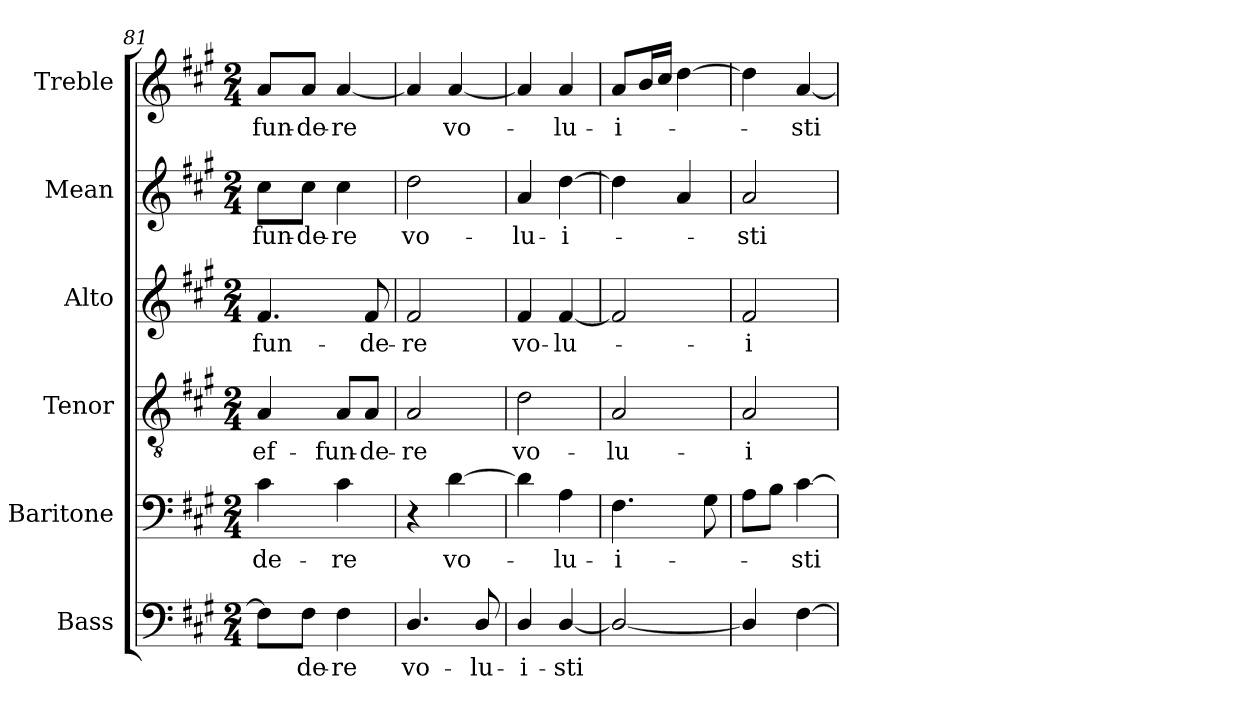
**kern	**text	**kern	**text	**kern	**text	**kern	**text	**kern	**text	**kern	**text
*part6	*part6	*part5	*part5	*part4	*part4	*part3	*part3	*part2	*part2	*part1	*part1
*staff6	*staff6	*staff5	*staff5	*staff4	*staff4	*staff3	*staff3	*staff2	*staff2	*staff1	*staff1
*I"Bass	*	*I"Baritone	*	*I"Tenor	*	*I"Alto	*	*I"Mean	*	*I"Treble	*
*I'B.	*	*I'Bar.	*	*I'T.	*	*I'A.	*	*I'M.	*	*I'Tr.	*
*clefF4	*	*clefF4	*	*clefGv2	*	*clefG2	*	*clefG2	*	*clefG2	*
*	*	*	*	*ITrd7c12	*	*	*	*	*	*	*
*k[f#c#g#]	*	*k[f#c#g#]	*	*k[f#c#g#]	*	*k[f#c#g#]	*	*k[f#c#g#]	*	*k[f#c#g#]	*
*A:	*	*A:	*	*A:	*	*A:	*	*A:	*	*A:	*
*M2/4	*	*M2/4	*	*M2/4	*	*M2/4	*	*M2/4	*	*M2/4	*
=81	=81	=81	=81	=81	=81	=81	=81	=81	=81	=81	=81
!	!	!	!LO:LY:b:color=#000000	!	!	!	!	!	!	!	!
!	!	!	!	!	!LO:LY:b:color=#000000	!	!	!	!	!	!
!	!	!	!	!	!	!	!LO:LY:b:color=#000000	!	!	!	!
!	!	!	!	!	!	!	!	!	!LO:LY:b:color=#000000	!	!
!	!	!	!	!	!	!	!	!	!	!	!LO:LY:b:color=#000000
8F#i\L]	.	4c#i\	-de-	4AAi/	ef-	4.f#i/	-fun-	8cc#i\L	-fun-	8ai/L	-fun-
!	!LO:LY:b:color=#000000	!	!	!	!	!	!	!	!	!	!
!	!	!	!	!	!	!	!	!	!LO:LY:b:color=#000000	!	!
!	!	!	!	!	!	!	!	!	!	!	!LO:LY:b:color=#000000
8F#i\J	-de-	.	.	.	.	.	.	8cc#i\J	-de-	8ai/J	-de-
!	!LO:LY:b:color=#000000	!	!	!	!	!	!	!	!	!	!
!	!	!	!LO:LY:b:color=#000000	!	!	!	!	!	!	!	!
!	!	!	!	!	!LO:LY:b:color=#000000	!	!	!	!	!	!
!	!	!	!	!	!	!	!	!	!LO:LY:b:color=#000000	!	!
!	!	!	!	!	!	!	!	!	!	!	!LO:LY:b:color=#000000
4F#i\	-re	4c#i\	-re	8AAi/L	-fun-	.	.	4cc#i\	-re	[4ai/	-re
!	!	!	!	!	!LO:LY:b:color=#000000	!	!	!	!	!	!
!	!	!	!	!	!	!	!LO:LY:b:color=#000000	!	!	!	!
.	.	.	.	8AAi/J	-de-	8f#i/	-de-	.	.	.	.
=82	=82	=82	=82	=82	=82	=82	=82	=82	=82	=82	=82
!	!LO:LY:b:color=#000000	!	!	!	!	!	!	!	!	!	!
!	!	!	!	!	!LO:LY:b:color=#000000	!	!	!	!	!	!
!	!	!	!	!	!	!	!LO:LY:b:color=#000000	!	!	!	!
!	!	!	!	!	!	!	!	!	!LO:LY:b:color=#000000	!	!
4.Di/	vo-	4r	.	2AAi/	-re	2f#i/	-re	2ddi\	vo-	4ai/]	.
!	!	!	!LO:LY:b:color=#000000	!	!	!	!	!	!	!	!
!	!	!	!	!	!	!	!	!	!	!	!LO:LY:b:color=#000000
.	.	[4di\	vo-	.	.	.	.	.	.	[4ai/	vo-
!	!LO:LY:b:color=#000000	!	!	!	!	!	!	!	!	!	!
8Di/	-lu-	.	.	.	.	.	.	.	.	.	.
=83	=83	=83	=83	=83	=83	=83	=83	=83	=83	=83	=83
!	!LO:LY:b:color=#000000	!	!	!	!	!	!	!	!	!	!
!	!	!	!	!	!LO:LY:b:color=#000000	!	!	!	!	!	!
!	!	!	!	!	!	!	!LO:LY:b:color=#000000	!	!	!	!
!	!	!	!	!	!	!	!	!	!LO:LY:b:color=#000000	!	!
4Di/	-i-	4di\]	.	2Di\	vo-	4f#i/	vo-	4ai/	-lu-	4ai/]	.
!	!LO:LY:b:color=#000000	!	!	!	!	!	!	!	!	!	!
!	!	!	!LO:LY:b:color=#000000	!	!	!	!	!	!	!	!
!	!	!	!	!	!	!	!LO:LY:b:color=#000000	!	!	!	!
!	!	!	!	!	!	!	!	!	!LO:LY:b:color=#000000	!	!
!	!	!	!	!	!	!	!	!	!	!	!LO:LY:b:color=#000000
[4Di/	-sti	4Ai\	-lu-	.	.	[4f#i/	-lu-	[4ddi\	-i-	4ai/	-lu-
=84	=84	=84	=84	=84	=84	=84	=84	=84	=84	=84	=84
!	!	!	!LO:LY:b:color=#000000	!	!	!	!	!	!	!	!
!	!	!	!	!	!LO:LY:b:color=#000000	!	!	!	!	!	!
!	!	!	!	!	!	!	!	!	!	!	!LO:LY:b:color=#000000
2Di/_	.	4.F#i\	-i-	2AAi/	-lu-	2f#i/]	.	4ddi\]	.	8ai/L	-i-
.	.	.	.	.	.	.	.	.	.	16bi/L	.
.	.	.	.	.	.	.	.	.	.	16cc#i/JJ	.
.	.	.	.	.	.	.	.	4ai/	.	[4ddi\	.
.	.	8G#i\	.	.	.	.	.	.	.	.	.
=85	=85	=85	=85	=85	=85	=85	=85	=85	=85	=85	=85
!	!	!	!	!	!LO:LY:b:color=#000000	!	!	!	!	!	!
!	!	!	!	!	!	!	!LO:LY:b:color=#000000	!	!	!	!
!	!	!	!	!	!	!	!	!	!LO:LY:b:color=#000000	!	!
4Di/]	.	8Ai\L	.	2AAi/	-i-	2f#i/	-i-	2ai/	-sti	4ddi\]	.
.	.	8Bi\J	.	.	.	.	.	.	.	.	.
!	!	!	!LO:LY:b:color=#000000	!	!	!	!	!	!	!	!
!	!	!	!	!	!	!	!	!	!	!	!LO:LY:b:color=#000000
[4F#i\	.	[4c#i\	-sti	.	.	.	.	.	.	[4ai/	-sti
=	=	=	=	=	=	=	=	=	=	=	=
*-	*-	*-	*-	*-	*-	*-	*-	*-	*-	*-	*-
